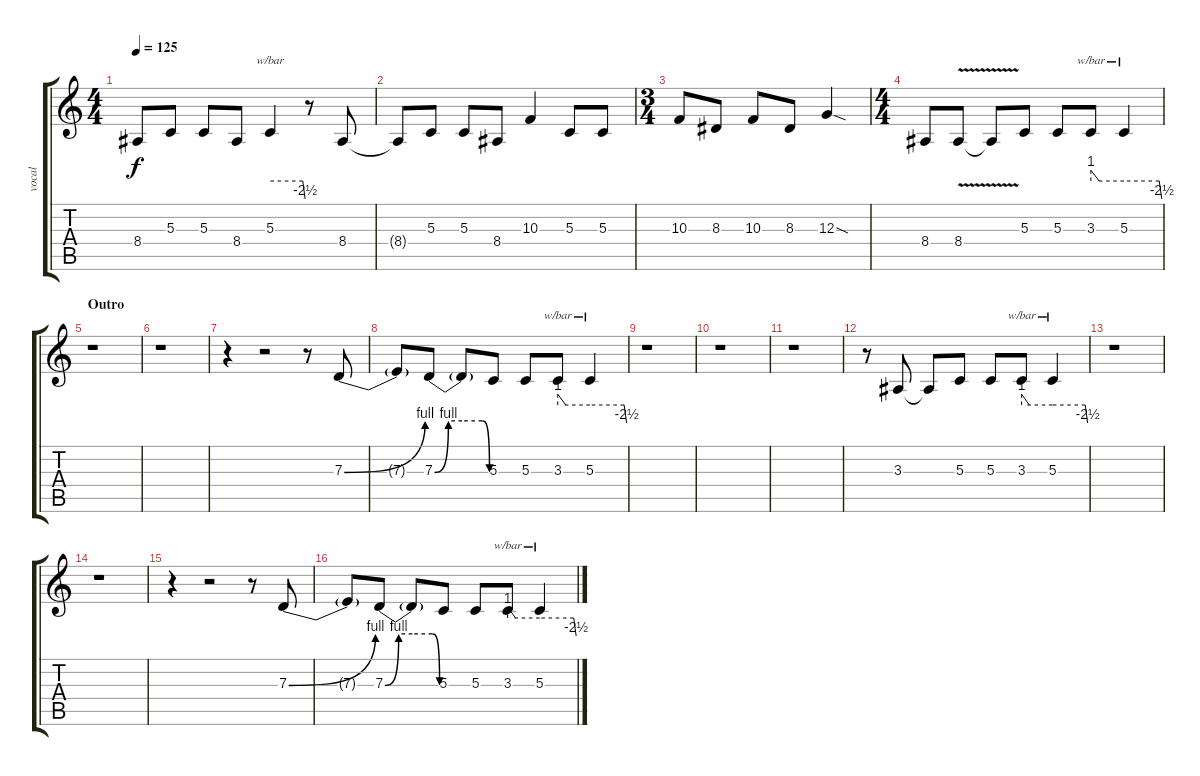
\track ("vocal" "vocal") {instrument lead2sawtooth}
\staff {score tabs}
\tuning (E4 B3 G3 D3 A2 E2) {hide}
\ts (4 4)
\tempo 125
\clef g2
\ks c
8.4{t}.8{dy f} 5.3.8 5.3.8 8.4.8 5.3.4{tbe (custom default 0 0 56 0 60 -10)} r.8 8.4.8 |
8.4{t}.8 5.3.8 5.3.8 8.4.8 10.3.4 5.3.8 5.3.8 |
\ts (3 4)
10.3.8 8.3.8 10.3.8 8.3.8 12.3{sod}.4 |
\ts (4 4)
8.4.8 8.4{v}.8 8.4{t}.8 5.3.8 5.3.8 3.3.8{tbe (custom default 0 4 15 0 60 0)} 5.3.4{tbe (custom default 0 0 56 0 60 -10)} |
\section ("" "Outro")
r.1 |
r.1 |
r.4 r.2 r.8 7.3{be (bend 0 0 60 4)}.8 |
7.3{t}.8 7.3{be (custom 0 0 15 4 30 4 52 4 60 0)}.8 7.3{t}.8 5.3.8 5.3.8 3.3.8{tbe (custom default 0 4 15 0 60 0)} 5.3.4{tbe (custom default 0 0 56 0 60 -10)} |
r.1 |
r.1 |
r.1 |
r.8 3.3.8 3.3{t}.8 5.3.8 5.3.8 3.3.8{tbe (custom default 0 4 15 0 60 0)} 5.3.4{tbe (custom default 0 0 56 0 60 -10)} |
r.1 |
r.1 |
r.4 r.2 r.8 7.3{be (bend 0 0 60 4)}.8 |
7.3{t}.8 7.3{be (custom 0 0 15 4 30 4 52 4 60 0)}.8 7.3{t}.8 5.3.8 5.3.8 3.3.8{tbe (custom default 0 4 15 0 60 0)} 5.3.4{tbe (custom default 0 0 56 0 60 -10)}
